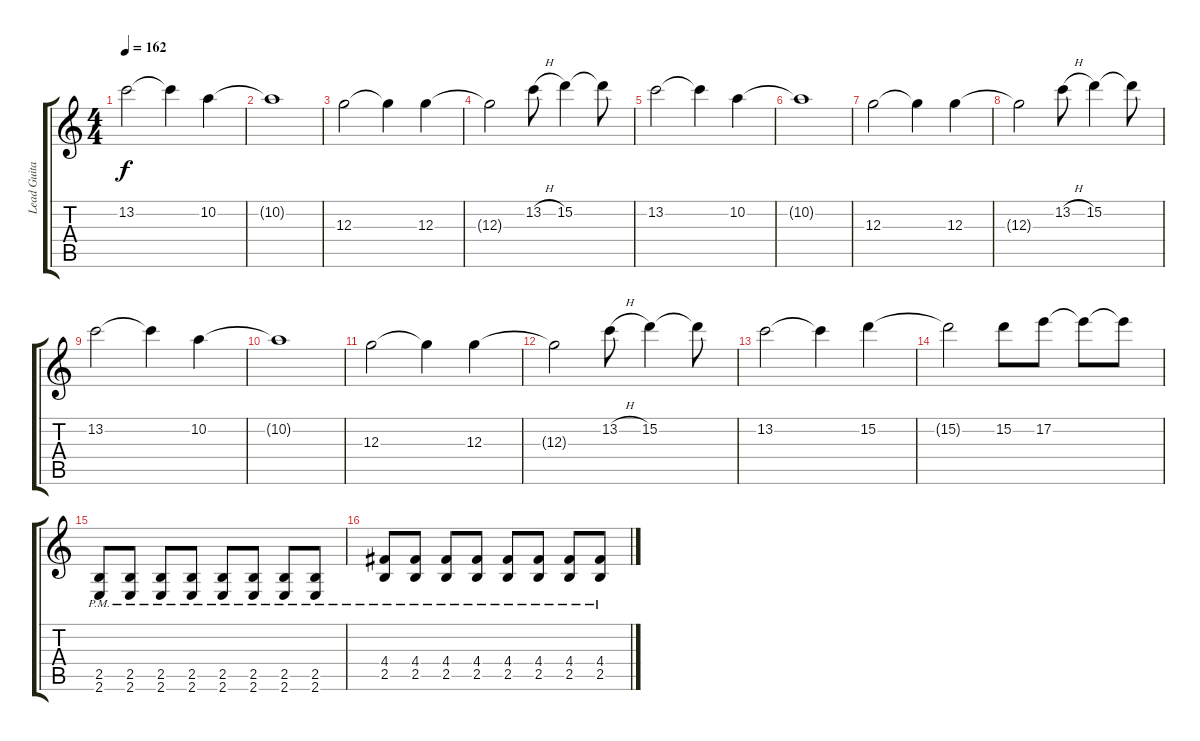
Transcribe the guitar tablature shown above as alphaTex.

\track ("Lead Guitar" "Lead Guita") {instrument distortionguitar}
\staff {score tabs}
\tuning (E4 B3 G3 D3 A2 D2) {hide}
\ts (4 4)
\tempo 162
\clef g2
\ks c
13.2.2{dy f} 13.2{t}.4 10.2.4 |
10.2{t}.1 |
12.3.2 12.3{t}.4 12.3.4 |
12.3{t}.2 13.2{h}.8 15.2.4 15.2{t}.8 |
13.2.2 13.2{t}.4 10.2.4 |
10.2{t}.1 |
12.3.2 12.3{t}.4 12.3.4 |
12.3{t}.2 13.2{h}.8 15.2.4 15.2{t}.8 |
13.2.2 13.2{t}.4 10.2.4 |
10.2{t}.1 |
12.3.2 12.3{t}.4 12.3.4 |
12.3{t}.2 13.2{h}.8 15.2.4 15.2{t}.8 |
13.2.2 13.2{t}.4 15.2.4 |
15.2{t}.2 15.2.8 17.2.8 17.2{t}.8 17.2{t}.8 |
(2.5{pm} 2.6{pm}).8 (2.5{pm} 2.6{pm}).8 (2.5{pm} 2.6{pm}).8 (2.5{pm} 2.6{pm}).8 (2.5{pm} 2.6{pm}).8 (2.5{pm} 2.6{pm}).8 (2.5{pm} 2.6{pm}).8 (2.5{pm} 2.6{pm}).8 |
(4.4{pm} 2.5{pm}).8 (4.4{pm} 2.5{pm}).8 (4.4{pm} 2.5{pm}).8 (4.4{pm} 2.5{pm}).8 (4.4{pm} 2.5{pm}).8 (4.4{pm} 2.5{pm}).8 (4.4{pm} 2.5{pm}).8 (4.4{pm} 2.5{pm}).8
